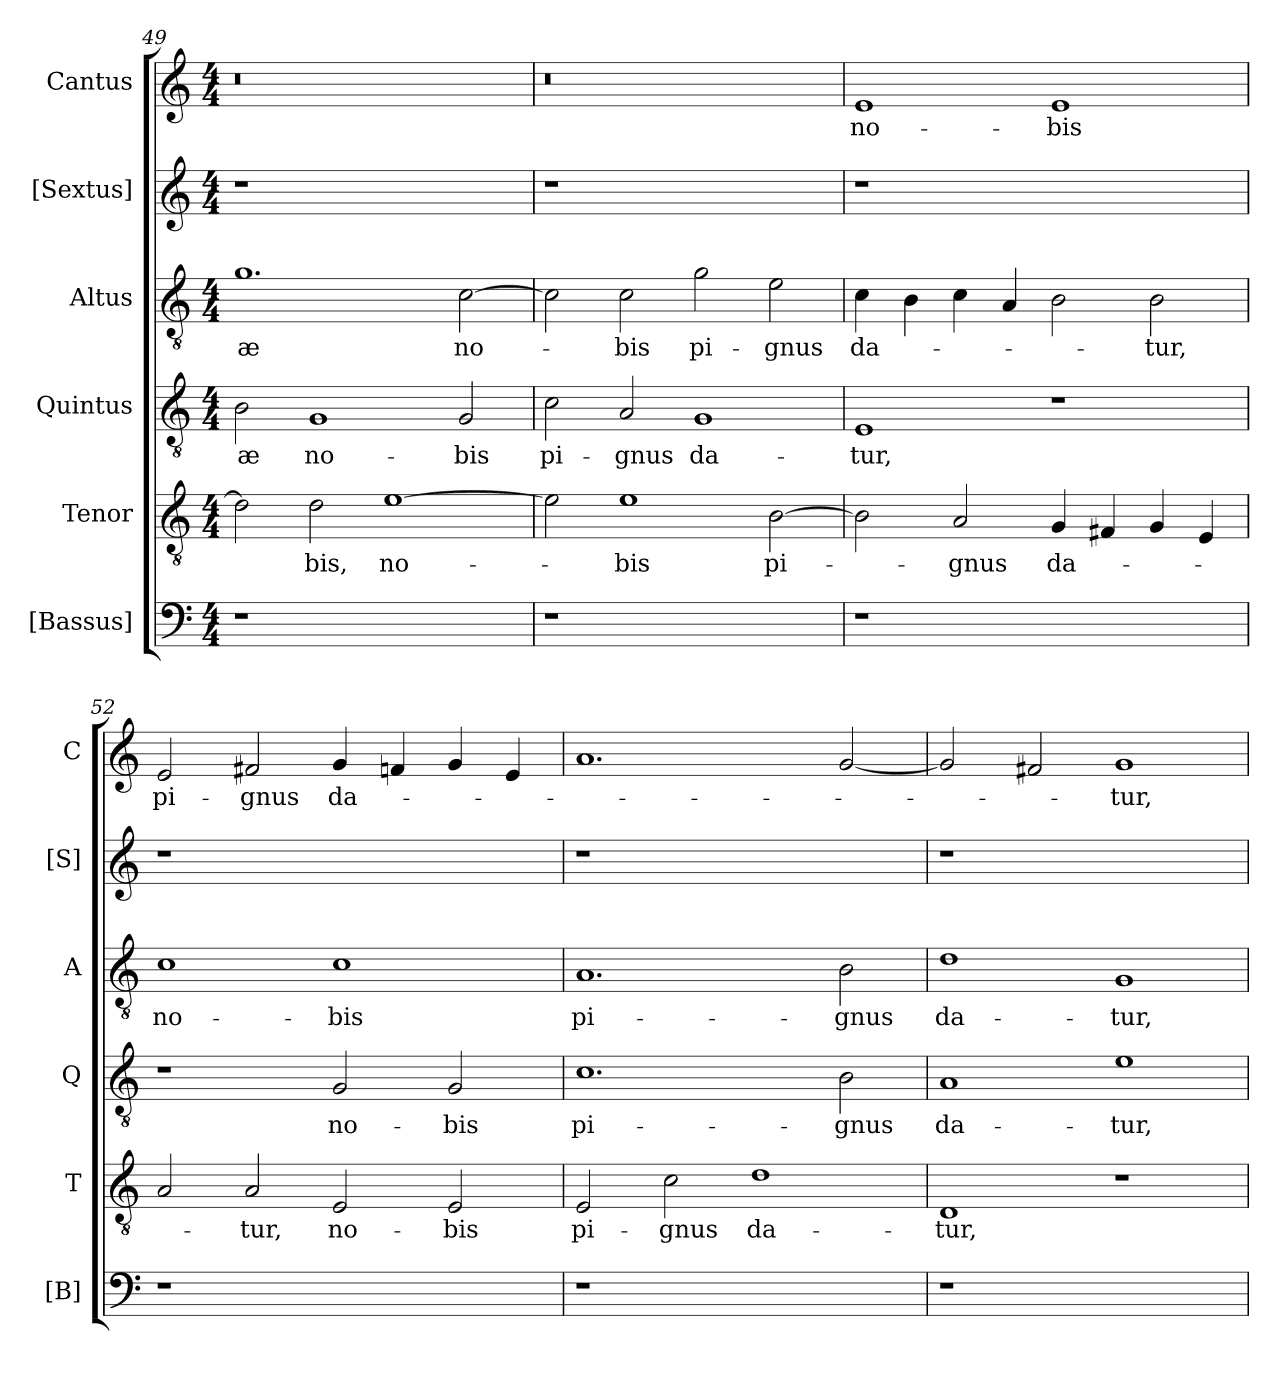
**kern	**kern	**text	**kern	**text	**kern	**text	**kern	**kern	**text
*part6	*part5	*part5	*part4	*part4	*part3	*part3	*part2	*part1	*part1
*staff6	*staff5	*staff5	*staff4	*staff4	*staff3	*staff3	*staff2	*staff1	*staff1
*I"[Bassus]	*I"Tenor	*	*I"Quintus	*	*I"Altus	*	*I"[Sextus]	*I"Cantus	*
*I'[B]	*I'T	*	*I'Q	*	*I'A	*	*I'[S]	*I'C	*
*clefF4	*clefGv2	*	*clefGv2	*	*clefGv2	*	*clefG2	*clefG2	*
*k[]	*k[]	*	*k[]	*	*k[]	*	*k[]	*k[]	*
*C:	*C:	*	*C:	*	*C:	*	*C:	*C:	*
*M4/4	*M4/4	*	*M4/4	*	*M4/4	*	*M4/4	*M4/4	*
=49	=49	=49	=49	=49	=49	=49	=49	=49	=49
!	!	!	!	!	!	!	!	!LO:N:vis=0	!
1r	2d\]	.	2B\	-æ	1.g\	-æ	1r	1r	.
.	2d\	-bis,	1G/	no-	.	.	.	.	.
1ryy	[1e\	no-	.	.	.	.	1ryy	1ryy	.
.	.	.	2G/	-bis	[2c\	no-	.	.	.
=50	=50	=50	=50	=50	=50	=50	=50	=50	=50
!	!	!	!	!	!	!	!	!LO:N:vis=0	!
1r	2e\]	.	2c\	pi-	2c\]	.	1r	1r	.
.	1e\	-bis	2A/	-gnus	2c\	-bis	.	.	.
1ryy	.	.	1G/	da-	2g\	pi-	1ryy	1ryy	.
.	[2B\	pi-	.	.	2e\	-gnus	.	.	.
=51	=51	=51	=51	=51	=51	=51	=51	=51	=51
1r	2B\]	.	1E/	-tur,	4c\	da-	1r	1e/	no-
.	.	.	.	.	4B\	.	.	.	.
.	2A/	-gnus	.	.	4c\	.	.	.	.
.	.	.	.	.	4A/	.	.	.	.
1ryy	4G/	da-	1r	.	2B\	.	1ryy	1e/	-bis
.	4F#X/	.	.	.	.	.	.	.	.
.	4G/	.	.	.	2B\	-tur,	.	.	.
.	4E/	.	.	.	.	.	.	.	.
=52	=52	=52	=52	=52	=52	=52	=52	=52	=52
1r	2A/	.	1r	.	1c\	no-	1r	2e/	pi-
.	2A/	-tur,	.	.	.	.	.	2f#X/	-gnus
1ryy	2E/	no-	2G/	no-	1c\	-bis	1ryy	4g/	da-
.	.	.	.	.	.	.	.	4fn/	.
.	2E/	-bis	2G/	-bis	.	.	.	4g/	.
.	.	.	.	.	.	.	.	4e/	.
=53	=53	=53	=53	=53	=53	=53	=53	=53	=53
1r	2E/	pi-	1.c\	pi-	1.A/	pi-	1r	1.a/	.
.	2c\	-gnus	.	.	.	.	.	.	.
1ryy	1d\	da-	.	.	.	.	1ryy	.	.
.	.	.	2B\	-gnus	2B\	-gnus	.	[2g/	.
=54	=54	=54	=54	=54	=54	=54	=54	=54	=54
1r	1D/	-tur,	1A/	da-	1d\	da-	1r	2g/]	.
.	.	.	.	.	.	.	.	2f#X/	.
1ryy	1r	.	1e\	-tur,	1G/	-tur,	1ryy	1g/	-tur,
=	=	=	=	=	=	=	=	=	=
*-	*-	*-	*-	*-	*-	*-	*-	*-	*-
